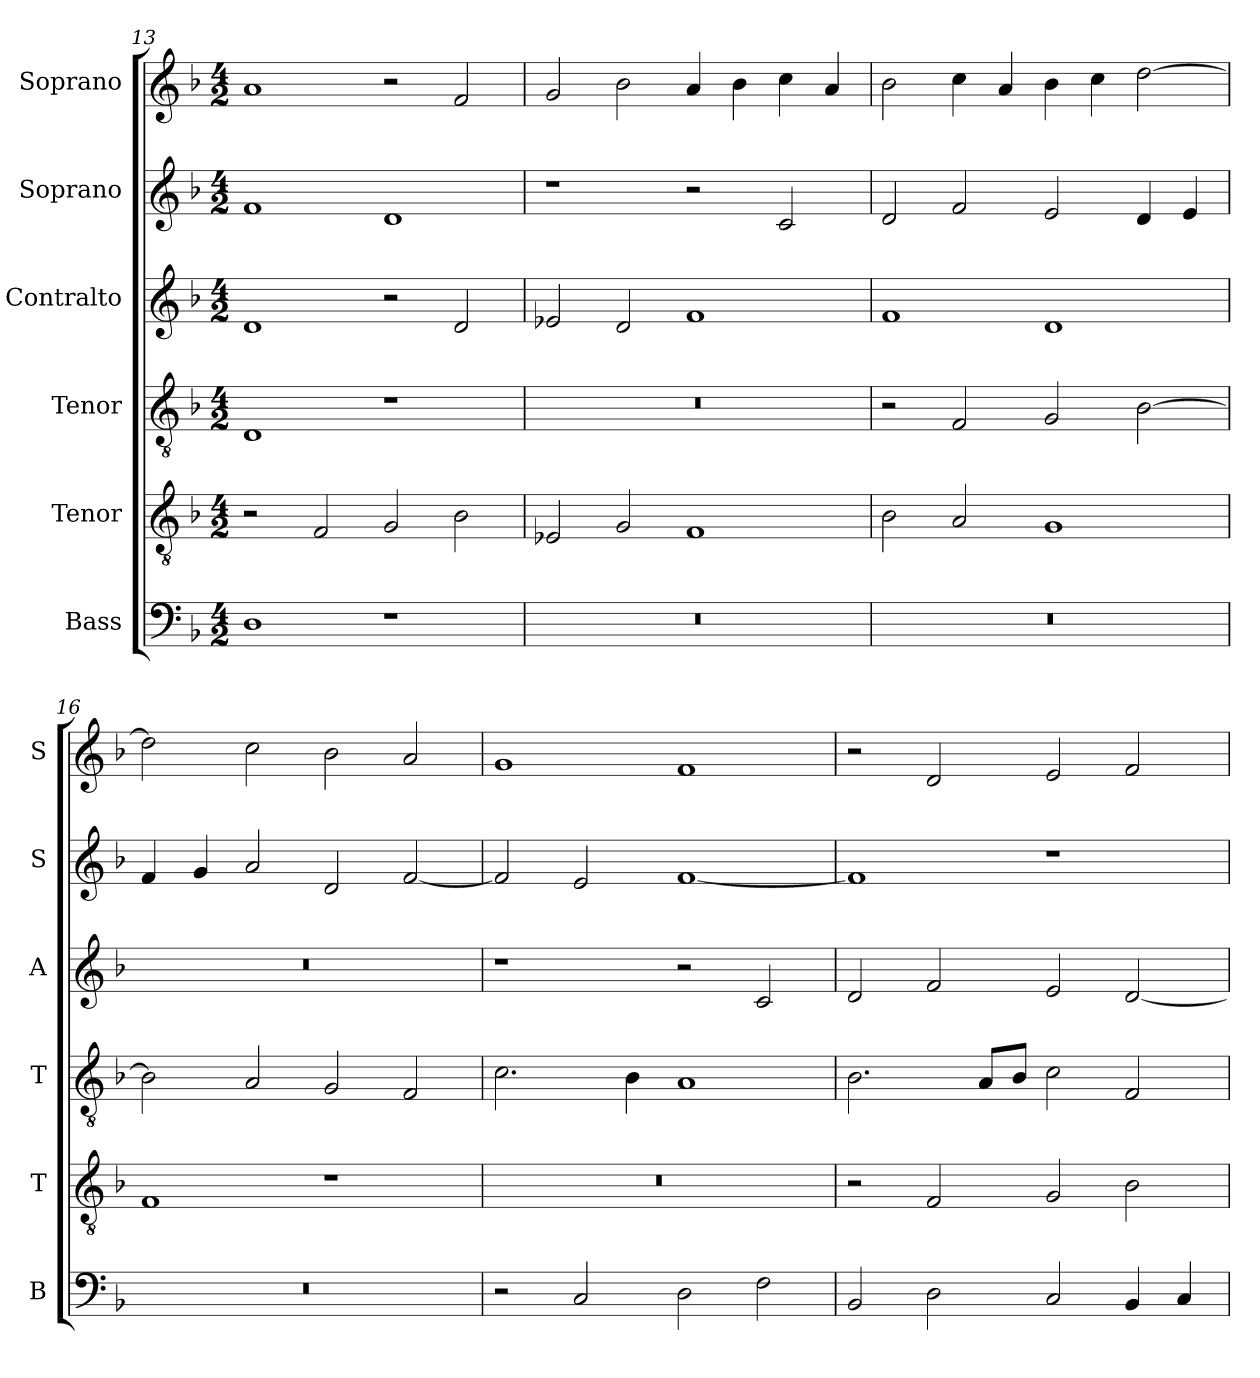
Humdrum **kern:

**kern	**kern	**kern	**kern	**kern	**kern
*part6	*part5	*part4	*part3	*part2	*part1
*staff6	*staff5	*staff4	*staff3	*staff2	*staff1
*I"Bass	*I"Tenor	*I"Tenor	*I"Contralto	*I"Soprano	*I"Soprano
*I'B	*I'T	*I'T	*I'A	*I'S	*I'S
*clefF4	*clefGv2	*clefGv2	*clefG2	*clefG2	*clefG2
*k[b-]	*k[b-]	*k[b-]	*k[b-]	*k[b-]	*k[b-]
*G:dor	*G:dor	*G:dor	*G:dor	*G:dor	*G:dor
*M4/2	*M4/2	*M4/2	*M4/2	*M4/2	*M4/2
=13	=13	=13	=13	=13	=13
1D	2r	1D	1d	1f	1a
.	2F	.	.	.	.
1r	2G	1r	2r	1d	2r
.	2B-	.	2d	.	2f
=14	=14	=14	=14	=14	=14
0r	2E-X	0r	2e-X	1r	2g
.	2G	.	2d	.	2b-
.	1F	.	1f	2r	4a
.	.	.	.	.	4b-
.	.	.	.	2c	4cc
.	.	.	.	.	4a
=15	=15	=15	=15	=15	=15
0r	2B-	2r	1f	2d	2b-
.	2A	2F	.	2f	4cc
.	.	.	.	.	4a
.	1G	2G	1d	2e	4b-
.	.	.	.	.	4cc
.	.	[2B-	.	4d	[2dd
.	.	.	.	4e	.
=16	=16	=16	=16	=16	=16
0r	1F	2B-]	0r	4f	2dd]
.	.	.	.	4g	.
.	.	2A	.	2a	2cc
.	1r	2G	.	2d	2b-
.	.	2F	.	[2f	2a
=17	=17	=17	=17	=17	=17
2r	0r	2.c	1r	2f]	1g
2C	.	.	.	2e	.
.	.	4B-	.	.	.
2D	.	1A	2r	[1f	1f
2F	.	.	2c	.	.
=18	=18	=18	=18	=18	=18
2BB-	2r	2.B-	2d	1f]	2r
2D	2F	.	2f	.	2d
.	.	8A/L	.	.	.
.	.	8B-/J	.	.	.
2C	2G	2c	2e	1r	2e
4BB-	2B-	2F	[2d	.	2f
4C	.	.	.	.	.
=	=	=	=	=	=
*-	*-	*-	*-	*-	*-
